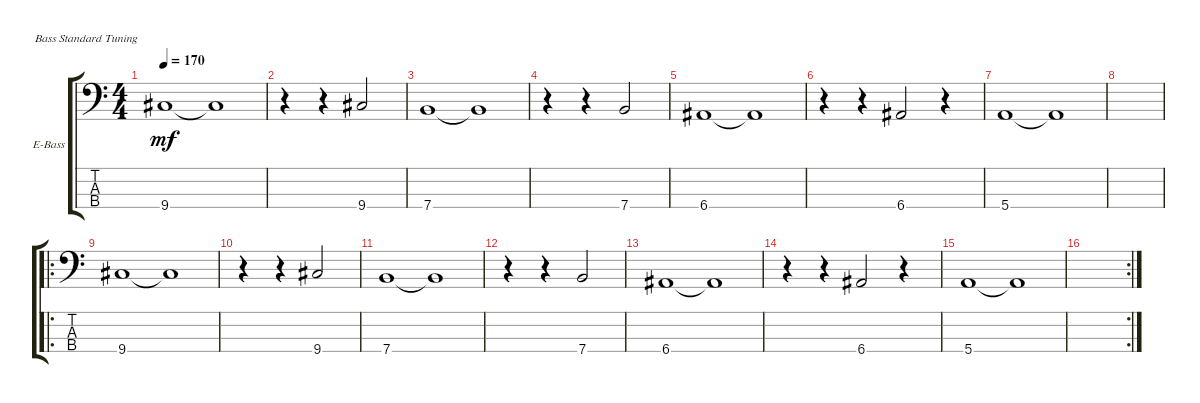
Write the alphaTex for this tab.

\defaultSystemsLayout 4
\bracketExtendMode groupsimilarinstruments
\firstSystemTrackNameOrientation horizontal
\otherSystemsTrackNameOrientation horizontal
\track ("Electric Bass" "E-Bass") {instrument electricbassfinger}
\staff {score tabs}
\tuning (G2 D2 A1 E1)
\ts (4 4)
\tempo 170
\clef f4
\ks c
9.4.1{dy mf} 9.4{t}.1 |
r.4 r.4 9.4.2 |
7.4.1 7.4{t}.1 |
r.4 r.4 7.4.2 |
6.4.1 6.4{t}.1 |
r.4 r.4 6.4.2 r.4 |
5.4.1 5.4{t}.1 |
|
\ro
9.4.1 9.4{t}.1 |
r.4 r.4 9.4.2 |
7.4.1 7.4{t}.1 |
r.4 r.4 7.4.2 |
6.4.1 6.4{t}.1 |
r.4 r.4 6.4.2 r.4 |
5.4.1 5.4{t}.1 |
\rc 2
